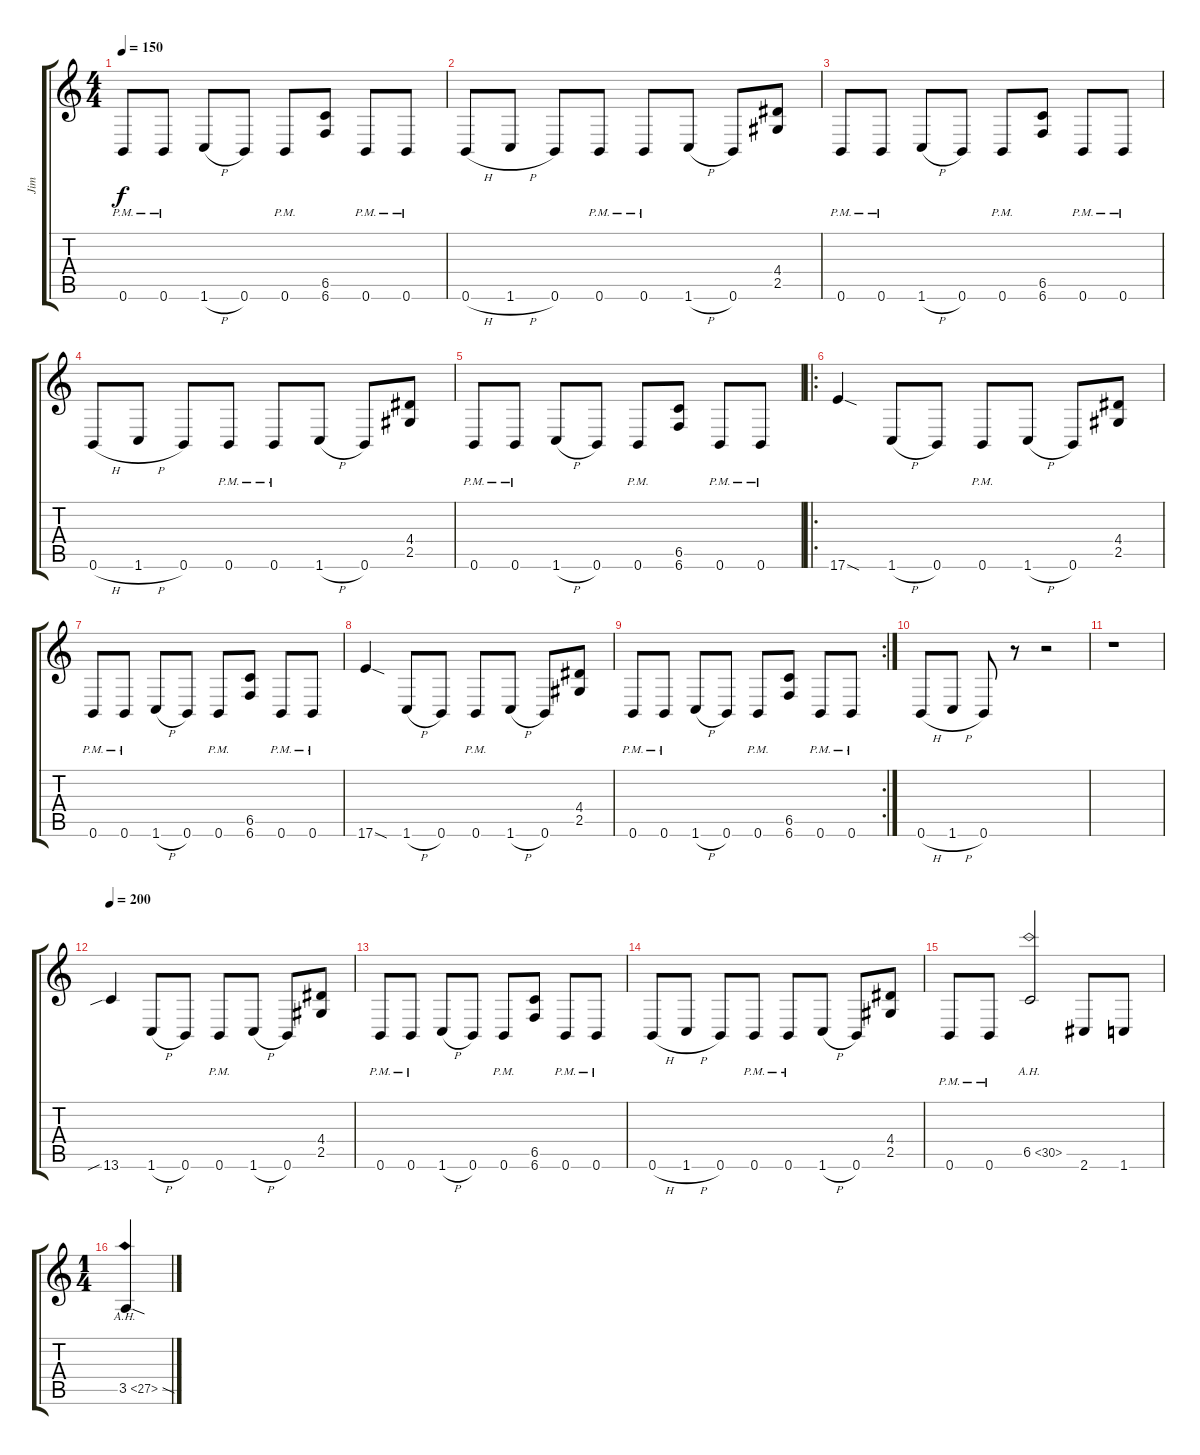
\track ("Jim" "Jim") {instrument distortionguitar}
\staff {score tabs}
\tuning (Db4 Ab3 E3 B2 Gb2 B1) {hide}
\ts (4 4)
\tempo 150
\clef g2
\ks c
0.6{pm}.8{dy f} 0.6{pm}.8 1.6{h}.8 0.6.8 0.6{pm}.8 (6.5 6.6).8 0.6{pm}.8 0.6{pm}.8 |
0.6{h}.8 1.6{h}.8 0.6.8 0.6{pm}.8 0.6{pm}.8 1.6{h}.8 0.6.8 (4.4 2.5).8 |
0.6{pm}.8 0.6{pm}.8 1.6{h}.8 0.6.8 0.6{pm}.8 (6.5 6.6).8 0.6{pm}.8 0.6{pm}.8 |
0.6{h}.8 1.6{h}.8 0.6.8 0.6{pm}.8 0.6{pm}.8 1.6{h}.8 0.6.8 (4.4 2.5).8 |
0.6{pm}.8 0.6{pm}.8 1.6{h}.8 0.6.8 0.6{pm}.8 (6.5 6.6).8 0.6{pm}.8 0.6{pm}.8 |
\ro
17.6{sod}.4 1.6{h}.8 0.6.8 0.6{pm}.8 1.6{h}.8 0.6.8 (4.4 2.5).8 |
0.6{pm}.8 0.6{pm}.8 1.6{h}.8 0.6.8 0.6{pm}.8 (6.5 6.6).8 0.6{pm}.8 0.6{pm}.8 |
17.6{sod}.4 1.6{h}.8 0.6.8 0.6{pm}.8 1.6{h}.8 0.6.8 (4.4 2.5).8 |
\rc 2
0.6{pm}.8 0.6{pm}.8 1.6{h}.8 0.6.8 0.6{pm}.8 (6.5 6.6).8 0.6{pm}.8 0.6{pm}.8 |
0.6{h}.8 1.6{h}.8 0.6.8 r.8 r.2 |
r.1 |
\tempo 200
13.6{sib}.4 1.6{h}.8 0.6.8 0.6{pm}.8 1.6{h}.8 0.6.8 (4.4 2.5).8 |
0.6{pm}.8 0.6{pm}.8 1.6{h}.8 0.6.8 0.6{pm}.8 (6.5 6.6).8 0.6{pm}.8 0.6{pm}.8 |
0.6{h}.8 1.6{h}.8 0.6.8 0.6{pm}.8 0.6{pm}.8 1.6{h}.8 0.6.8 (4.4 2.5).8 |
0.6{pm}.8 0.6{pm}.8 6.5{ah 24}.2 2.6.8 1.6.8 |
\ts (1 4)
3.5{ah 24 sod}.4
